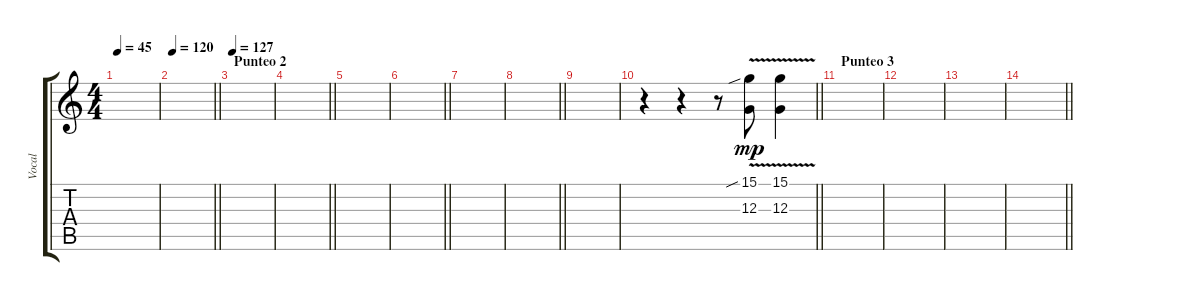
\track ("Vocal" "Vocal") {instrument lead6voice}
\staff {score tabs}
\tuning (E4 B3 G3 D3 A2 E2) {hide}
\ts (4 4)
\tempo 45
\clef g2
\ks c
|
\tempo 120
\barLineRight lightlight
|
\section ("" "Punteo 2")
\tempo 127
|
\barLineRight lightlight
|
|
\barLineRight lightlight
|
|
\barLineRight lightlight
|
|
\barLineRight lightlight
r.4 r.4 r.8 (15.1{v sib} 12.3).8{dy mp} (15.1{v} 12.3).4 |
\section ("" "Punteo 3")
|
|
|
\barLineRight lightlight
